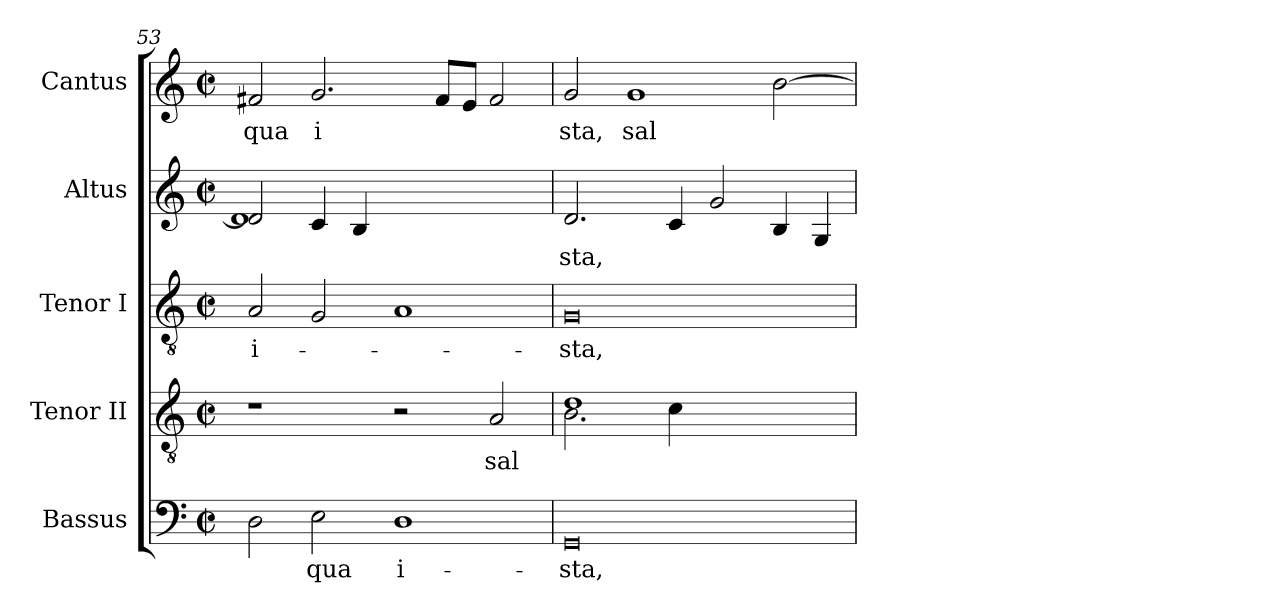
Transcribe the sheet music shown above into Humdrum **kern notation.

**kern	**text	**kern	**text	**kern	**text	**kern	**text	**kern	**text
*part5	*part5	*part4	*part4	*part3	*part3	*part2	*part2	*part1	*part1
*staff5	*staff5	*staff4	*staff4	*staff3	*staff3	*staff2	*staff2	*staff1	*staff1
*I"Bassus	*	*I"Tenor II	*	*I"Tenor I	*	*I"Altus	*	*I"Cantus	*
*clefF4	*	*clefGv2	*	*clefGv2	*	*clefG2	*	*clefG2	*
*M2/2	*	*M2/2	*	*M2/2	*	*M2/2	*	*M2/2	*
*met(c|)	*	*met(c|)	*	*met(c|)	*	*met(c|)	*	*met(c|)	*
=53	=53	=53	=53	=53	=53	=53	=53	=53	=53
!	!	!	!	!	!LO:LY:b:rj	!	!	!	!LO:LY:b:cj
*	*	*	*	*	*	*^	*	*	*
2D\	.	1r	.	2A/	i-	2d/]	1d	.	2f#X/	qua
!	!LO:LY:b:cj	!	!	!	!	!	!	!	!	!LO:LY:b:rj
2E\	-qua	.	.	2G/	.	4c/	.	.	2.g/	i
.	.	.	.	.	.	4B/	.	.	.	.
!	!LO:LY:b:cj	!	!	!	!	!	!	!	!	!
1D	i-	2r	.	1A	.	1ryy	1ryy	.	.	.
.	.	.	.	.	.	.	.	.	8f#/L	.
.	.	.	.	.	.	.	.	.	8e/J	.
!	!	!	!LO:LY:b	!	!	!	!	!	!	!
.	.	2A/	sal	.	.	.	.	.	2f#/	.
*	*	*	*	*	*	*v	*v	*	*	*
=54	=54	=54	=54	=54	=54	=54	=54	=54	=54
!LO:N:vis=0	!LO:LY:b:cj	!	!	!LO:N:vis=0	!LO:LY:b:cj	!	!LO:LY:b	!	!LO:LY:b:cj
*	*	*^	*	*	*	*	*	*	*
1GG	-sta,	1d	2.B\	.	1G	-sta,	2.d/	sta,	2g/	sta,
!	!	!	!	!	!	!	!	!	!	!LO:LY:b:cj
.	.	.	.	.	.	.	.	.	1g	sal
.	.	.	4c\	.	.	.	4c/	.	.	.
1ryy	.	1ryy	1ryy	.	1ryy	.	2g/	.	.	.
.	.	.	.	.	.	.	4B/	.	[>2b\	.
.	.	.	.	.	.	.	4G/	.	.	.
*	*	*v	*v	*	*	*	*	*	*	*
=	=	=	=	=	=	=	=	=	=
*-	*-	*-	*-	*-	*-	*-	*-	*-	*-
